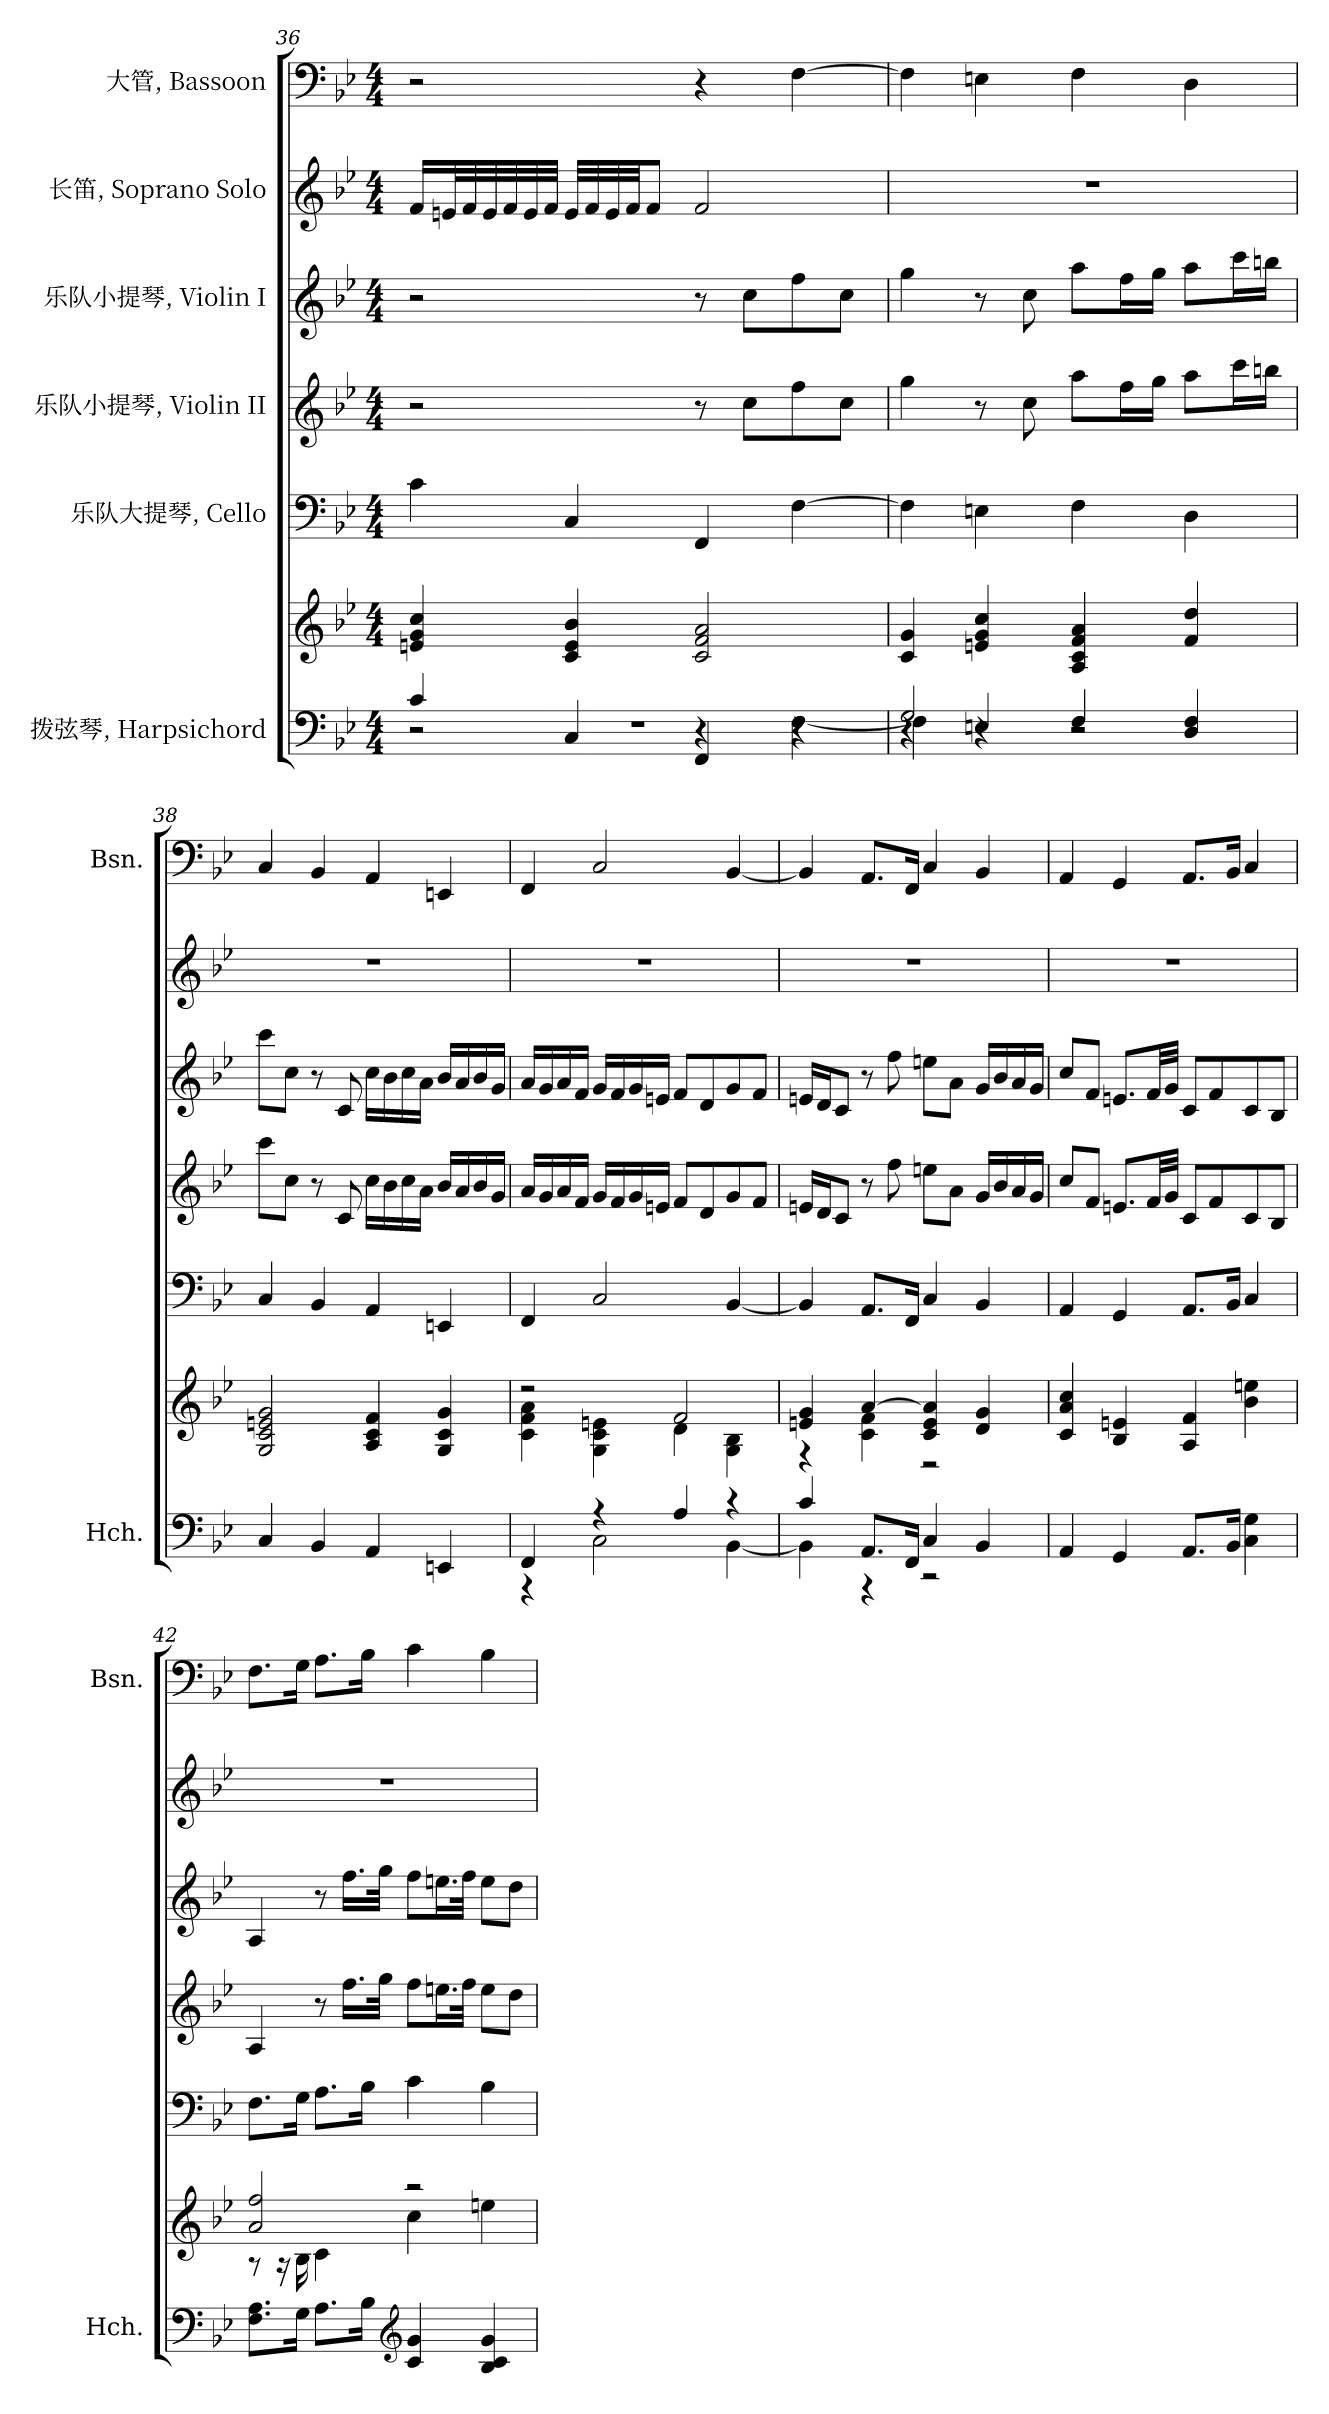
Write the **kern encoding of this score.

**kern	**kern	**kern	**kern	**kern	**kern	**kern
*part6	*part6	*part5	*part4	*part3	*part2	*part1
*staff7	*staff6	*staff5	*staff4	*staff3	*staff2	*staff1
*I"拨弦琴, Harpsichord	*	*I"乐队大提琴, Cello	*I"乐队小提琴, Violin II	*I"乐队小提琴, Violin I	*I"长笛, Soprano Solo	*I"大管, Bassoon
*I'Hch.	*	*	*	*	*	*I'Bsn.
*clefF4	*clefG2	*clefF4	*clefG2	*clefG2	*clefG2	*clefF4
*k[b-e-]	*k[b-e-]	*k[b-e-]	*k[b-e-]	*k[b-e-]	*k[b-e-]	*k[b-e-]
*M4/4	*M4/4	*M4/4	*M4/4	*M4/4	*M4/4	*M4/4
=36	=36	=36	=36	=36	=36	=36
*^	*	*	*	*	*	*
*	*^	*	*	*	*	*	*
1r	2r	4c/	4en/ 4g/ 4cc/	4c\	2r	2r	16f/LL	2r
.	.	.	.	.	.	.	32en/L	.
.	.	.	.	.	.	.	32f/	.
.	.	.	.	.	.	.	32e/	.
.	.	.	.	.	.	.	32f/	.
.	.	.	.	.	.	.	32e/	.
.	.	.	.	.	.	.	32f/JJJ	.
.	.	4C/	4c/ 4e/ 4b-/	4C/	.	.	32e/LLL	.
.	.	.	.	.	.	.	32f/	.
.	.	.	.	.	.	.	32e/	.
.	.	.	.	.	.	.	32f/JJ	.
.	.	.	.	.	.	.	8f/J	.
.	4r	4FF/	2c/ 2f/ 2a/	4FF/	8r	8r	2f/	4r
.	.	.	.	.	8cc\L	8cc\L	.	.
.	[4F\	4r	.	[4F\	8ff\	8ff\	.	[4F\
.	.	.	.	.	8cc\J	8cc\J	.	.
!!LO:PB:g=z
=37	=37	=37	=37	=37	=37	=37	=37	=37
2G/	4F\]	4r	4c/ 4g/	4F\]	4gg\	4gg\	1r	4F\]
.	4r	4En/	4en/ 4g/ 4cc/	4En\	8r	8r	.	4En\
.	.	.	.	.	8cc\	8cc\	.	.
2r	2r	4F/	4A/ 4c/ 4f/ 4a/	4F\	8aa\L	8aa\L	.	4F\
.	.	.	.	.	16ff\L	16ff\L	.	.
.	.	.	.	.	16gg\JJ	16gg\JJ	.	.
.	.	4D/ 4F/	4f/ 4dd/	4D\	8aa\L	8aa\L	.	4D\
.	.	.	.	.	16ccc\L	16ccc\L	.	.
.	.	.	.	.	16bbn\JJ	16bbn\JJ	.	.
*v	*v	*v	*	*	*	*	*	*
=38	=38	=38	=38	=38	=38	=38
4C/	2G/ 2c/ 2en/ 2g/	4C/	8ccc\L	8ccc\L	1r	4C/
.	.	.	8cc\J	8cc\J	.	.
4BB-/	.	4BB-/	8r	8r	.	4BB-/
.	.	.	8c/	8c/	.	.
4AA/	4A/ 4c/ 4f/	4AA/	16cc\LL	16cc\LL	.	4AA/
.	.	.	16b-\	16b-\	.	.
.	.	.	16cc\	16cc\	.	.
.	.	.	16a\JJ	16a\JJ	.	.
4EEn/	4G/ 4c/ 4g/	4EEn/	16b-/LL	16b-/LL	.	4EEn/
.	.	.	16a/	16a/	.	.
.	.	.	16b-/	16b-/	.	.
.	.	.	16g/JJ	16g/JJ	.	.
=39	=39	=39	=39	=39	=39	=39
*^	*^	*	*	*	*	*
4FF/	4r	2r	4c\ 4f\ 4a\	4FF/	16a/LL	16a/LL	1r	4FF/
.	.	.	.	.	16g/	16g/	.	.
.	.	.	.	.	16a/	16a/	.	.
.	.	.	.	.	16f/JJ	16f/JJ	.	.
4r	2C\	.	4G\ 4c\ 4en\	2C/	16g/LL	16g/LL	.	2C/
.	.	.	.	.	16f/	16f/	.	.
.	.	.	.	.	16g/	16g/	.	.
.	.	.	.	.	16en/JJ	16en/JJ	.	.
4A/	.	2f/	4d\	.	8f/L	8f/L	.	.
.	.	.	.	.	8d/	8d/	.	.
4r	[4BB-\	.	4G\ 4B-\	[4BB-/	8g/	8g/	.	[4BB-/
.	.	.	.	.	8f/J	8f/J	.	.
!!LO:PB:g=z
=40	=40	=40	=40	=40	=40	=40	=40	=40
4c/	4BB-\]	4en/ 4g/	4r	4BB-/]	16en/LL	16en/LL	1r	4BB-/]
.	.	.	.	.	16d/J	16d/J	.	.
.	.	.	.	.	8c/J	8c/J	.	.
8.AA/L	4r	[4a/	4c\ 4f\	8.AA/L	8r	8r	.	8.AA/L
.	.	.	.	.	8ff\	8ff\	.	.
16FF/Jk	.	.	.	16FF/Jk	.	.	.	16FF/Jk
4C/	2r	4c/ 4e/ 4a/]	2r	4C/	8een\L	8een\L	.	4C/
.	.	.	.	.	8a\J	8a\J	.	.
4BB-/	.	4d/ 4g/	.	4BB-/	16g/LL	16g/LL	.	4BB-/
.	.	.	.	.	16b-/	16b-/	.	.
.	.	.	.	.	16a/	16a/	.	.
.	.	.	.	.	16g/JJ	16g/JJ	.	.
*v	*v	*	*	*	*	*	*	*
*	*v	*v	*	*	*	*	*
=41	=41	=41	=41	=41	=41	=41
4AA/	4c/ 4a/ 4cc/	4AA/	8cc/L	8cc/L	1r	4AA/
.	.	.	8f/J	8f/J	.	.
4GG/	4B-/ 4en/	4GG/	8.en/L	8.en/L	.	4GG/
.	.	.	32f/LL	32f/LL	.	.
.	.	.	32g/JJJ	32g/JJJ	.	.
8.AA/L	4A/ 4f/	8.AA/L	8c/L	8c/L	.	8.AA/L
.	.	.	8f/	8f/	.	.
16BB-/Jk	.	16BB-/Jk	.	.	.	16BB-/Jk
4C\ 4G\	4b-\ 4een\	4C/	8c/	8c/	.	4C/
.	.	.	8B-/J	8B-/J	.	.
=42	=42	=42	=42	=42	=42	=42
*	*^	*	*	*	*	*
8.F\ 8.A\L	2a/ 2ff/	8r	8.F\L	4A/	4A/	1r	8.F\L
.	.	16r	.	.	.	.	.
16G\Jk	.	16B-\	16G\Jk	.	.	.	16G\Jk
8.A\L	.	4c\	8.A\L	8r	8r	.	8.A\L
.	.	.	.	16.ff\LL	16.ff\LL	.	.
16B-\Jk	.	.	16B-\Jk	.	.	.	16B-\Jk
.	.	.	.	32gg\JJk	32gg\JJk	.	.
*clefG2	*	*	*	*	*	*	*
4c/ 4g/	2r	4cc\	4c\	8ff\L	8ff\L	.	4c\
.	.	.	.	16.een\L	16.een\L	.	.
.	.	.	.	32ff\JJk	32ff\JJk	.	.
4B-/ 4c/ 4g/	.	4een\	4B-\	8ee\L	8ee\L	.	4B-\
.	.	.	.	8dd\J	8dd\J	.	.
*	*v	*v	*	*	*	*	*
=	=	=	=	=	=	=
*-	*-	*-	*-	*-	*-	*-
